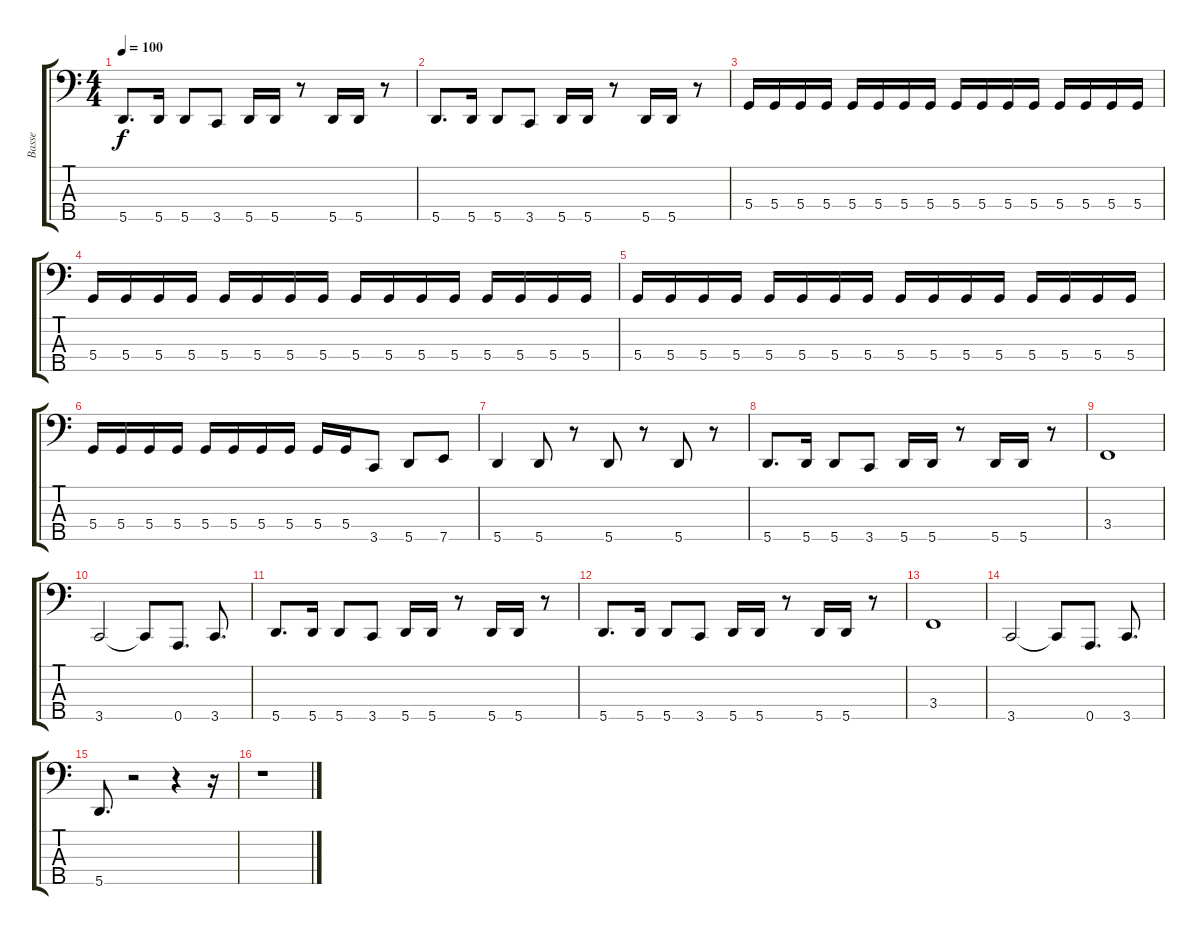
\track ("Basse" "Basse") {instrument electricbassfinger}
\staff {score tabs}
\tuning (F2 C2 G1 D1 A0) {hide}
\ts (4 4)
\tempo 100
\clef f4
\ks c
5.5.8{d dy f} 5.5.16 5.5.8 3.5.8 5.5.16 5.5.16 r.8 5.5.16 5.5.16 r.8 |
5.5.8{d} 5.5.16 5.5.8 3.5.8 5.5.16 5.5.16 r.8 5.5.16 5.5.16 r.8 |
5.4.16 5.4.16 5.4.16 5.4.16 5.4.16 5.4.16 5.4.16 5.4.16 5.4.16 5.4.16 5.4.16 5.4.16 5.4.16 5.4.16 5.4.16 5.4.16 |
5.4.16 5.4.16 5.4.16 5.4.16 5.4.16 5.4.16 5.4.16 5.4.16 5.4.16 5.4.16 5.4.16 5.4.16 5.4.16 5.4.16 5.4.16 5.4.16 |
5.4.16 5.4.16 5.4.16 5.4.16 5.4.16 5.4.16 5.4.16 5.4.16 5.4.16 5.4.16 5.4.16 5.4.16 5.4.16 5.4.16 5.4.16 5.4.16 |
5.4.16 5.4.16 5.4.16 5.4.16 5.4.16 5.4.16 5.4.16 5.4.16 5.4.16 5.4.16 3.5.8 5.5.8 7.5.8 |
5.5.4 5.5.8 r.8 5.5.8 r.8 5.5.8 r.8 |
5.5.8{d} 5.5.16 5.5.8 3.5.8 5.5.16 5.5.16 r.8 5.5.16 5.5.16 r.8 |
3.4.1 |
3.5.2 3.5{t}.8 0.5.8{d} 3.5.8{d} |
5.5.8{d} 5.5.16 5.5.8 3.5.8 5.5.16 5.5.16 r.8 5.5.16 5.5.16 r.8 |
5.5.8{d} 5.5.16 5.5.8 3.5.8 5.5.16 5.5.16 r.8 5.5.16 5.5.16 r.8 |
3.4.1 |
3.5.2 3.5{t}.8 0.5.8{d} 3.5.8{d} |
5.5.8{d} r.2 r.4 r.16 |
r.1
